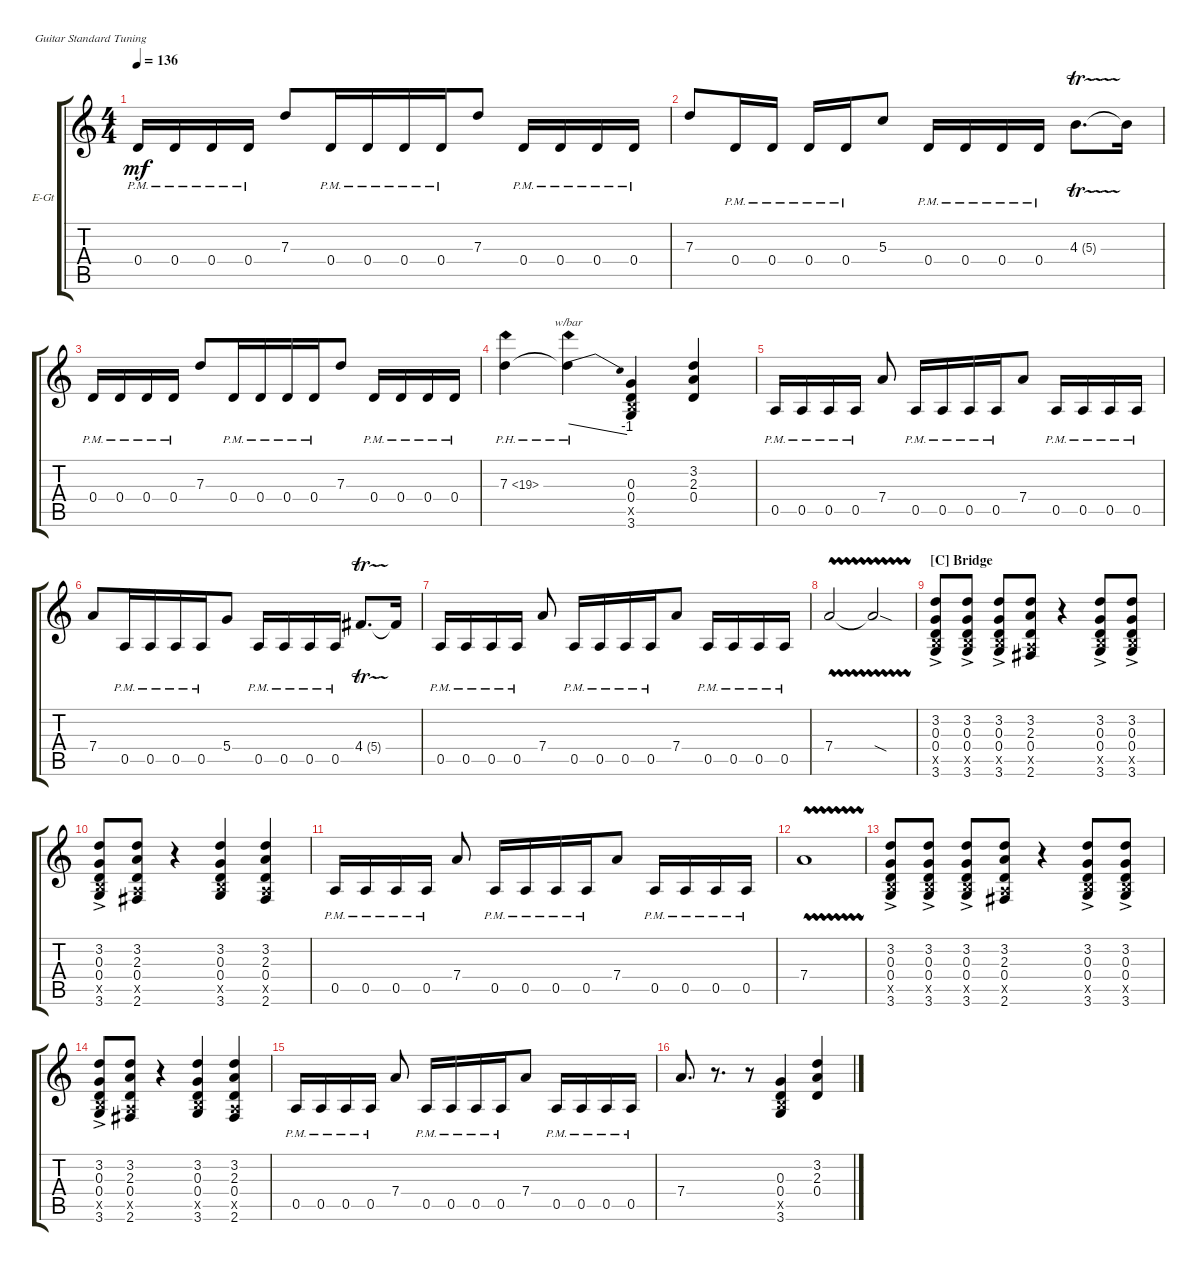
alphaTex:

\defaultSystemsLayout 4
\bracketExtendMode groupsimilarinstruments
\firstSystemTrackNameOrientation horizontal
\otherSystemsTrackNameOrientation horizontal
\track ("Electric Guitar" "E-Gt") {instrument distortionguitar}
\staff {score tabs}
\tuning (E4 B3 G3 D3 A2 E2)
\ts (4 4)
\tempo 136
\clef g2
\ks c
0.4{pm}.16{dy mf} 0.4{pm}.16 0.4{pm}.16 0.4{pm}.16 7.3.8 0.4{pm}.16 0.4{pm}.16{beam merge} 0.4{pm}.16 0.4{pm}.16 7.3.8 0.4{pm}.16 0.4{pm}.16 0.4{pm}.16 0.4{pm}.16 |
7.3.8 0.4{pm}.16 0.4{pm}.16 0.4{pm}.16 0.4{pm}.16 5.3.8 0.4{pm}.16 0.4{pm}.16 0.4{pm}.16 0.4{pm}.16 4.3{tr (5 16)}.8{d} 4.3{t}.16 |
0.4{pm}.16 0.4{pm}.16 0.4{pm}.16 0.4{pm}.16 7.3.8 0.4{pm}.16 0.4{pm}.16{beam merge} 0.4{pm}.16 0.4{pm}.16 7.3.8 0.4{pm}.16 0.4{pm}.16 0.4{pm}.16 0.4{pm}.16 |
7.3{ph 12}.4 7.3{ph 12 t}.4{tbe (dive default 0 0 45 -4)} (3.6 2.5{x} 0.4 0.3).4 (3.2 2.3 0.4).4 |
0.5{pm}.16 0.5{pm}.16 0.5{pm}.16 0.5{pm}.16 7.4.8{beam split} 0.5{pm}.16 0.5{pm}.16{beam merge} 0.5{pm}.16 0.5{pm}.16 7.4.8 0.5{pm}.16 0.5{pm}.16{beam merge} 0.5{pm}.16 0.5{pm}.16 |
7.4.8 0.5{pm}.16 0.5{pm}.16{beam merge} 0.5{pm}.16 0.5{pm}.16 5.4.8 0.5{pm}.16 0.5{pm}.16{beam merge} 0.5{pm}.16 0.5{pm}.16 4.4{tr (5 16)}.8{d} 4.4{t}.16 |
0.5{pm}.16 0.5{pm}.16 0.5{pm}.16 0.5{pm}.16 7.4.8{beam split} 0.5{pm}.16 0.5{pm}.16{beam merge} 0.5{pm}.16 0.5{pm}.16 7.4.8 0.5{pm}.16 0.5{pm}.16{beam merge} 0.5{pm}.16 0.5{pm}.16 |
7.4{vw}.2 7.4{sod t}.2 |
\section ("C" "Bridge")
(3.6 2.5{x} 0.4{ac} 0.3 3.2).8 (3.6 2.5{x} 0.4{ac} 0.3 3.2).8 (3.6 2.5{x} 0.4{ac} 0.3 3.2).8 (2.6 0.5{x} 0.4 2.3 3.2).8 r.4 (3.6 2.5{x} 0.4{ac} 0.3 3.2).8 (3.6 2.5{x} 0.4{ac} 0.3 3.2).8 |
(3.6 2.5{x} 0.4{ac} 0.3 3.2).8 (2.6 0.5{x} 0.4 2.3 3.2).8 r.4 (3.6 2.5{x} 0.4 0.3 3.2).4 (2.6 0.5{x} 0.4 2.3 3.2).4 |
0.5{pm}.16 0.5{pm}.16 0.5{pm}.16 0.5{pm}.16 7.4.8{beam split} 0.5{pm}.16 0.5{pm}.16{beam merge} 0.5{pm}.16 0.5{pm}.16 7.4.8 0.5{pm}.16 0.5{pm}.16{beam merge} 0.5{pm}.16 0.5{pm}.16 |
7.4{vw}.1 |
(3.6 2.5{x} 0.4{ac} 0.3 3.2).8 (3.6 2.5{x} 0.4{ac} 0.3 3.2).8 (3.6 2.5{x} 0.4{ac} 0.3 3.2).8 (2.6 0.5{x} 0.4 2.3 3.2).8 r.4 (3.6 2.5{x} 0.4{ac} 0.3 3.2).8 (3.6 2.5{x} 0.4{ac} 0.3 3.2).8 |
(3.6 2.5{x} 0.4{ac} 0.3 3.2).8 (2.6 0.5{x} 0.4 2.3 3.2).8 r.4 (3.6 2.5{x} 0.4 0.3 3.2).4 (2.6 0.5{x} 0.4 2.3 3.2).4 |
0.5{pm}.16 0.5{pm}.16 0.5{pm}.16 0.5{pm}.16 7.4.8{beam split} 0.5{pm}.16 0.5{pm}.16{beam merge} 0.5{pm}.16 0.5{pm}.16 7.4.8 0.5{pm}.16 0.5{pm}.16{beam merge} 0.5{pm}.16 0.5{pm}.16 |
7.4.8{d} r.8{d} r.8 (3.6 2.5{x} 0.4 0.3).4 (2.3 0.4 3.2).4
